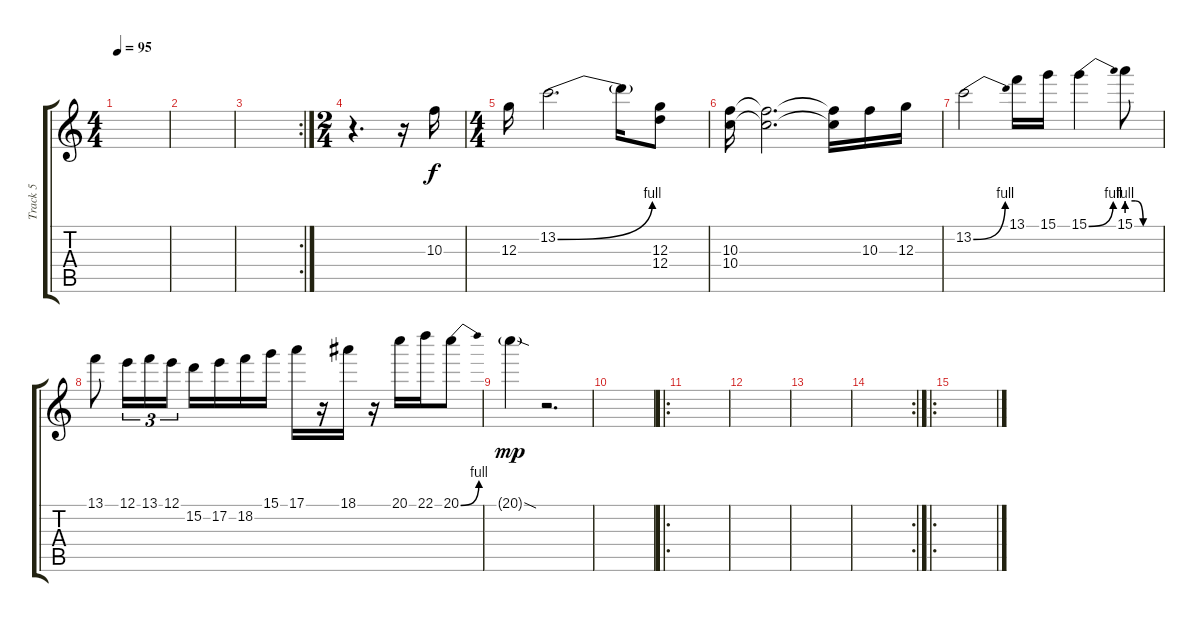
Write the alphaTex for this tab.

\track ("Track 5" "Track 5") {instrument overdrivenguitar}
\staff {score tabs}
\tuning (E4 B3 G3 D3 A2 E2) {hide}
\ts (4 4)
\tempo 95
\clef g2
\ks c
|
|
\rc 2
|
\ts (2 4)
r.4{d} r.16 10.3.16{dy f} |
\ts (4 4)
12.3.16 13.2{be (bend 0 0 60 4)}.2{d} 13.2{t}.16 (12.3 12.4).8 |
(10.3 10.4).16 (10.3{t} 10.4{t}).2{d} (10.3{t} 10.4{t}).16 10.3.16 12.3.16 |
13.2{be (bend 0 0 60 4)}.2 13.1.16 15.1.16 15.1{be (bend 0 0 60 4)}.4 15.1{be (custom 0 4 15 4 30 0 60 0)}.8 |
13.1.8 12.1.16{tu (3 2)} 13.1.16{tu (3 2)} 12.1.16{tu (3 2)} 15.2.16 17.2.16 18.2.16 15.1.16 17.1.16 r.16 18.1.16 r.16 20.1.16 22.1.16 20.1{be (bend 0 0 60 4)}.8 |
20.1{sod g}.4{dy mp} r.2{d} |
|
\ro
|
|
|
\rc 2
|
\ro
